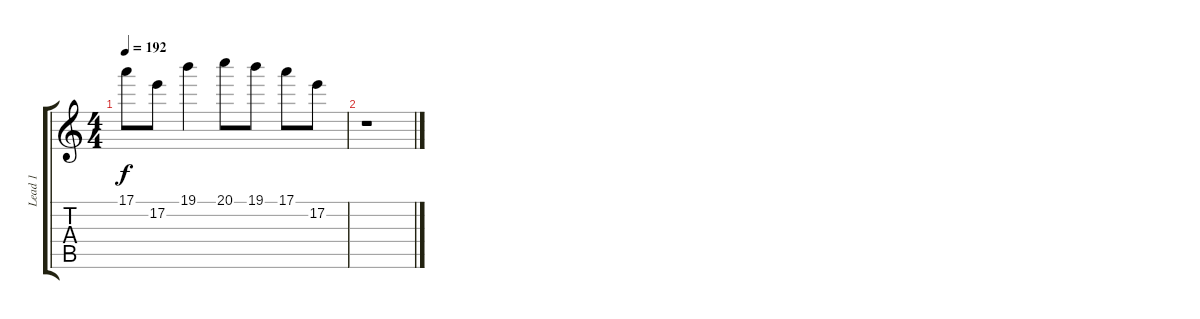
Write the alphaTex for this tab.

\track ("Lead 1" "Lead 1") {instrument distortionguitar}
\staff {score tabs}
\tuning (E4 B3 G3 D3 A2 E2) {hide}
\ts (4 4)
\tempo 192
\clef g2
\ks c
17.1.8{dy f} 17.2.8 19.1.4 20.1.8 19.1.8 17.1.8 17.2.8 |
r.1
